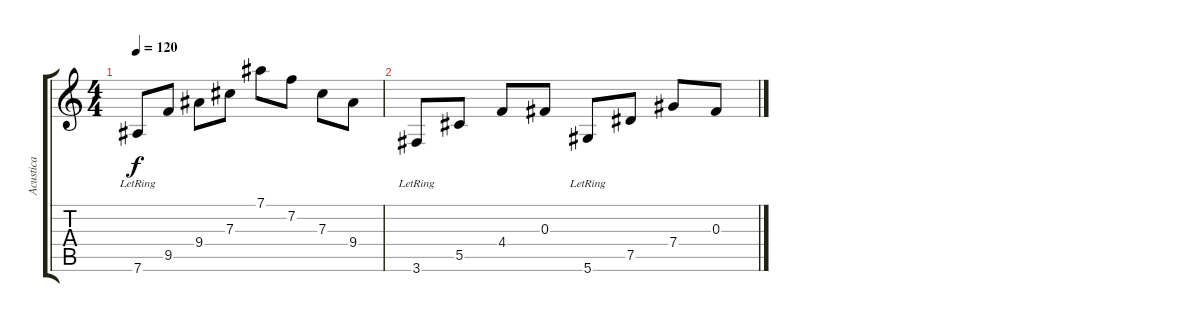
\track ("Acustica" "Acustica") {instrument acousticguitarsteel}
\staff {score tabs}
\tuning (Eb4 Bb3 Gb3 Db3 Ab2 Eb2) {hide}
\ts (4 4)
\tempo 120
\clef g2
\ks c
7.6{lr}.8{dy f} 9.5.8 9.4.8 7.3.8 7.1.8 7.2.8 7.3.8 9.4.8 |
3.6{lr}.8 5.5.8 4.4.8 0.3.8 5.6{lr}.8 7.5.8 7.4.8 0.3.8
